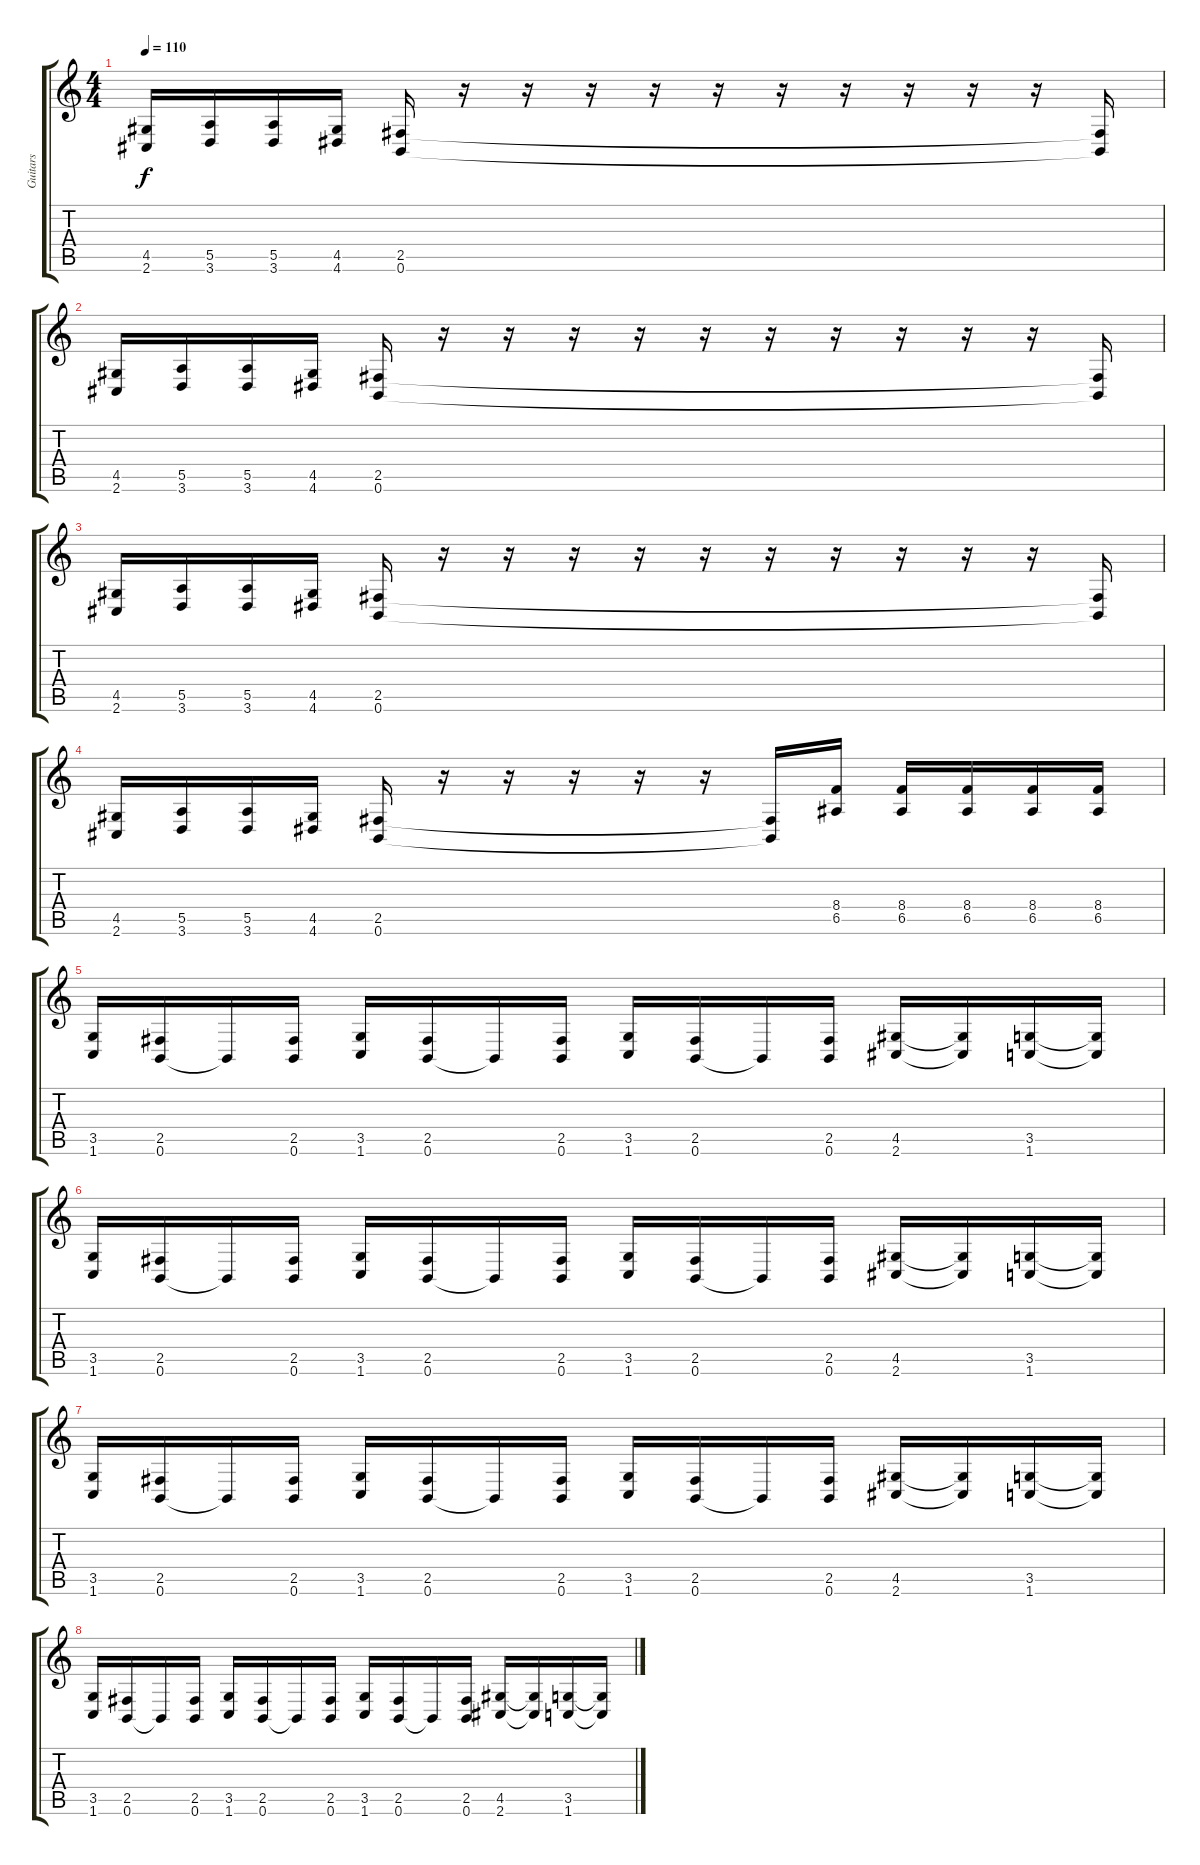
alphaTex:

\track ("Guitars" "Guitars") {instrument distortionguitar}
\staff {score tabs}
\tuning (B3 Gb3 D3 A2 E2 B1) {hide}
\ts (4 4)
\tempo 110
\clef g2
\ks c
(4.5 2.6).16{dy f} (5.5 3.6).16 (5.5 3.6).16 (4.5 4.6).16 (2.5 0.6).16 r.16 r.16 r.16 r.16 r.16 r.16 r.16 r.16 r.16 r.16 (2.5{t} 0.6{t}).16 |
(4.5 2.6).16 (5.5 3.6).16 (5.5 3.6).16 (4.5 4.6).16 (2.5 0.6).16 r.16 r.16 r.16 r.16 r.16 r.16 r.16 r.16 r.16 r.16 (2.5{t} 0.6{t}).16 |
(4.5 2.6).16 (5.5 3.6).16 (5.5 3.6).16 (4.5 4.6).16 (2.5 0.6).16 r.16 r.16 r.16 r.16 r.16 r.16 r.16 r.16 r.16 r.16 (2.5{t} 0.6{t}).16 |
(4.5 2.6).16 (5.5 3.6).16 (5.5 3.6).16 (4.5 4.6).16 (2.5 0.6).16 r.16 r.16 r.16 r.16 r.16 (2.5{t} 0.6{t}).16 (8.4 6.5).16 (8.4 6.5).16 (8.4 6.5).16 (8.4 6.5).16 (8.4 6.5).16 |
(3.5 1.6).16 (2.5 0.6).16 0.6{t}.16 (2.5 0.6).16 (3.5 1.6).16 (2.5 0.6).16 0.6{t}.16 (2.5 0.6).16 (3.5 1.6).16 (2.5 0.6).16 0.6{t}.16 (2.5 0.6).16 (4.5 2.6).16 (4.5{t} 2.6{t}).16 (3.5 1.6).16 (3.5{t} 1.6{t}).16 |
(3.5 1.6).16 (2.5 0.6).16 0.6{t}.16 (2.5 0.6).16 (3.5 1.6).16 (2.5 0.6).16 0.6{t}.16 (2.5 0.6).16 (3.5 1.6).16 (2.5 0.6).16 0.6{t}.16 (2.5 0.6).16 (4.5 2.6).16 (4.5{t} 2.6{t}).16 (3.5 1.6).16 (3.5{t} 1.6{t}).16 |
(3.5 1.6).16 (2.5 0.6).16 0.6{t}.16 (2.5 0.6).16 (3.5 1.6).16 (2.5 0.6).16 0.6{t}.16 (2.5 0.6).16 (3.5 1.6).16 (2.5 0.6).16 0.6{t}.16 (2.5 0.6).16 (4.5 2.6).16 (4.5{t} 2.6{t}).16 (3.5 1.6).16 (3.5{t} 1.6{t}).16 |
(3.5 1.6).16 (2.5 0.6).16 0.6{t}.16 (2.5 0.6).16 (3.5 1.6).16 (2.5 0.6).16 0.6{t}.16 (2.5 0.6).16 (3.5 1.6).16 (2.5 0.6).16 0.6{t}.16 (2.5 0.6).16 (4.5 2.6).16 (4.5{t} 2.6{t}).16 (3.5 1.6).16 (3.5{t} 1.6{t}).16
